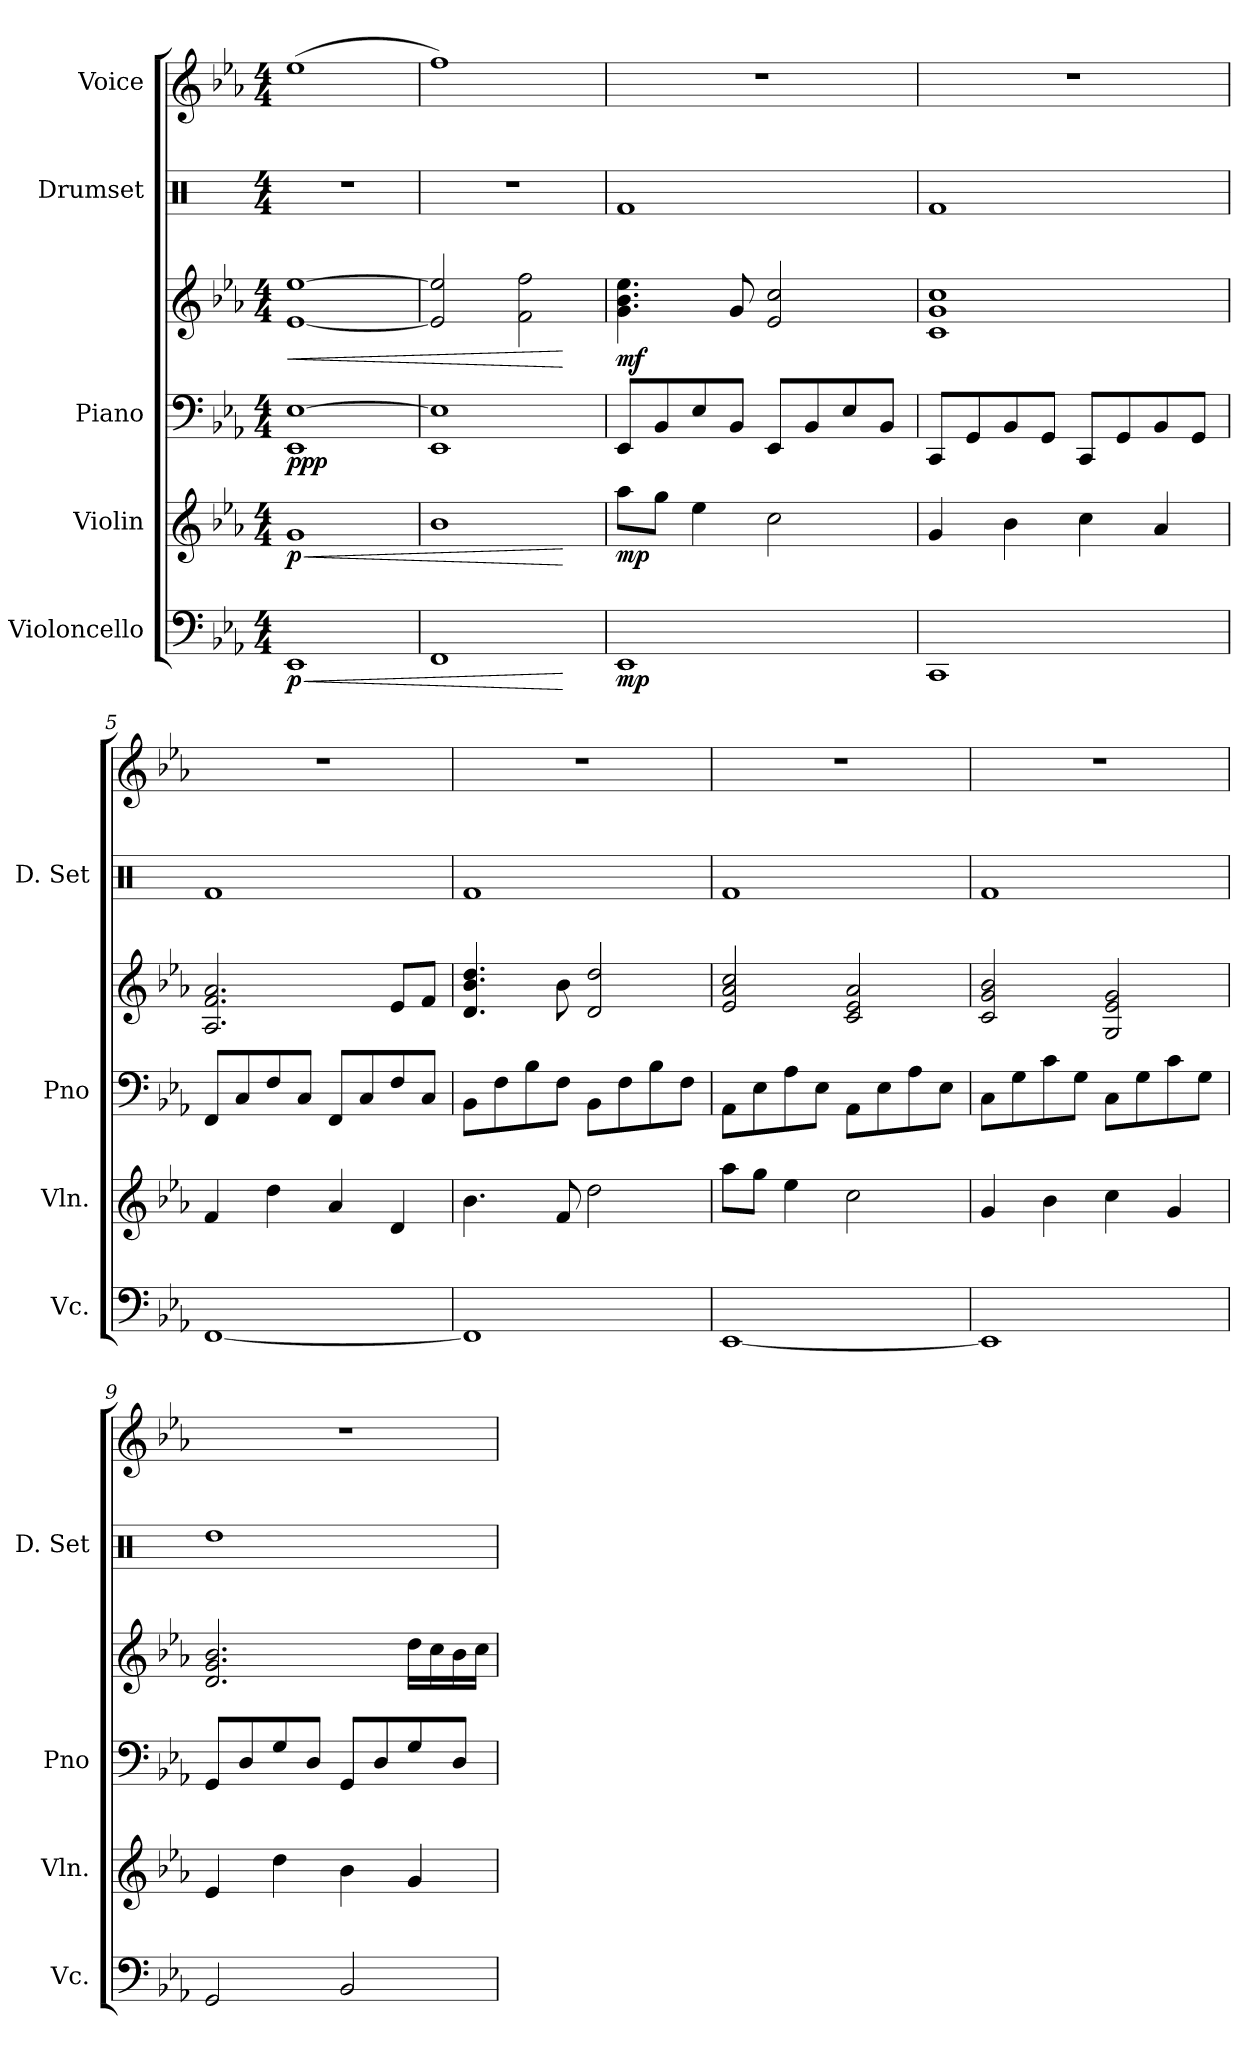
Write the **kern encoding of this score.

**kern	**dynam	**kern	**dynam	**kern	**kern	**dynam	**kern	**kern
*part5	*part5	*part4	*part4	*part3	*part3	*part3	*part2	*part1
*staff6	*staff6	*staff5	*staff5	*staff4	*staff3	*staff3/4	*staff2	*staff1
*I"Violoncello	*	*I"Violin	*	*I"Piano	*	*	*I"Drumset	*I"Voice
*I'Vc.	*	*I'Vln.	*	*I'Pno	*	*	*I'D. Set	*
*clefF4	*	*clefG2	*	*clefF4	*clefG2	*	*clefX	*clefG2
*k[b-e-a-]	*	*k[b-e-a-]	*	*k[b-e-a-]	*k[b-e-a-]	*	*k[]	*k[b-e-a-]
*M4/4	*	*M4/4	*	*M4/4	*M4/4	*	*M4/4	*M4/4
*MM80	*	*MM80	*	*MM80	*MM80	*	*MM80	*MM80
=1	=1	=1	=1	=1	=1	=1	=1	=1
!	!LO:HP:b	!	!LO:HP:b	!	!	!LO:HP:b	!	!
!	!LO:DY:n=1:b	!	!LO:DY:n=1:b	!	!	!LO:DY:n=1:b=2	!	!
!	!	!	!	!	!	!LO:DY:n=2:b=2	!	!
!	!	!	!	!	!	!LO:DY:n=3:b	!	!
1EE-	< p	1g	< p	1EE- [1E-	[1e- [1ee-	< p p p	1r	(>1ee-
=2	=2	=2	=2	=2	=2	=2	=2	=2
1FF	.	1b-	.	1EE- 1E-]	2e-/] 2ee-/]	.	1r	1ff)
.	.	.	.	.	2f\ 2ff\	.	.	.
.	[	.	[	.	.	[	.	.
=3	=3	=3	=3	=3	=3	=3	=3	=3
*	*	*	*	*	*	*	*	*MM120
!	!LO:DY:b	!	!LO:DY:b	!	!	!LO:DY:b	!	!
1EE-	mp	8aa-\L	mp	8EE-/L	4.g\ 4.b-\ 4.ee-\	mf	1Rf	1r
.	.	8gg\J	.	8BB-/	.	.	.	.
.	.	4ee-\	.	8E-/	.	.	.	.
.	.	.	.	8BB-/J	8g/	.	.	.
.	.	2cc\	.	8EE-/L	2e-/ 2cc/	.	.	.
.	.	.	.	8BB-/	.	.	.	.
.	.	.	.	8E-/	.	.	.	.
.	.	.	.	8BB-/J	.	.	.	.
=4	=4	=4	=4	=4	=4	=4	=4	=4
1CC	.	4g/	.	8CC/L	1c 1g 1cc	.	1Rf	1r
.	.	.	.	8GG/	.	.	.	.
.	.	4b-\	.	8BB-/	.	.	.	.
.	.	.	.	8GG/J	.	.	.	.
.	.	4cc\	.	8CC/L	.	.	.	.
.	.	.	.	8GG/	.	.	.	.
.	.	4a-/	.	8BB-/	.	.	.	.
.	.	.	.	8GG/J	.	.	.	.
=5	=5	=5	=5	=5	=5	=5	=5	=5
[1FF	.	4f/	.	8FF/L	2.A-/ 2.f/ 2.a-/	.	1Rf	1r
.	.	.	.	8C/	.	.	.	.
.	.	4dd\	.	8F/	.	.	.	.
.	.	.	.	8C/J	.	.	.	.
.	.	4a-/	.	8FF/L	.	.	.	.
.	.	.	.	8C/	.	.	.	.
.	.	4d/	.	8F/	8e-/L	.	.	.
.	.	.	.	8C/J	8f/J	.	.	.
!!LO:PB:g=z
=6	=6	=6	=6	=6	=6	=6	=6	=6
1FF]	.	4.b-\	.	8BB-\L	4.d/ 4.b-/ 4.dd/	.	1Rf	1r
.	.	.	.	8F\	.	.	.	.
.	.	.	.	8B-\	.	.	.	.
.	.	8f/	.	8F\J	8b-\	.	.	.
.	.	2dd\	.	8BB-\L	2d/ 2dd/	.	.	.
.	.	.	.	8F\	.	.	.	.
.	.	.	.	8B-\	.	.	.	.
.	.	.	.	8F\J	.	.	.	.
=7	=7	=7	=7	=7	=7	=7	=7	=7
[1EE-	.	8aa-\L	.	8AA-\L	2e-/ 2a-/ 2cc/	.	1Rf	1r
.	.	8gg\J	.	8E-\	.	.	.	.
.	.	4ee-\	.	8A-\	.	.	.	.
.	.	.	.	8E-\J	.	.	.	.
.	.	2cc\	.	8AA-\L	2c/ 2e-/ 2a-/	.	.	.
.	.	.	.	8E-\	.	.	.	.
.	.	.	.	8A-\	.	.	.	.
.	.	.	.	8E-\J	.	.	.	.
=8	=8	=8	=8	=8	=8	=8	=8	=8
1EE-]	.	4g/	.	8C\L	2c/ 2g/ 2b-/	.	1Rf	1r
.	.	.	.	8G\	.	.	.	.
.	.	4b-\	.	8c\	.	.	.	.
.	.	.	.	8G\J	.	.	.	.
.	.	4cc\	.	8C\L	2G/ 2e-/ 2g/	.	.	.
.	.	.	.	8G\	.	.	.	.
.	.	4g/	.	8c\	.	.	.	.
.	.	.	.	8G\J	.	.	.	.
=9	=9	=9	=9	=9	=9	=9	=9	=9
2GG/	.	4e-/	.	8GG/L	2.d/ 2.g/ 2.b-/	.	1Rdd	1r
.	.	.	.	8D/	.	.	.	.
.	.	4dd\	.	8G/	.	.	.	.
.	.	.	.	8D/J	.	.	.	.
2BB-/	.	4b-\	.	8GG/L	.	.	.	.
.	.	.	.	8D/	.	.	.	.
.	.	4g/	.	8G/	16dd\LL	.	.	.
.	.	.	.	.	16cc\	.	.	.
.	.	.	.	8D/J	16b-\	.	.	.
.	.	.	.	.	16cc\JJ	.	.	.
=	=	=	=	=	=	=	=	=
*-	*-	*-	*-	*-	*-	*-	*-	*-
